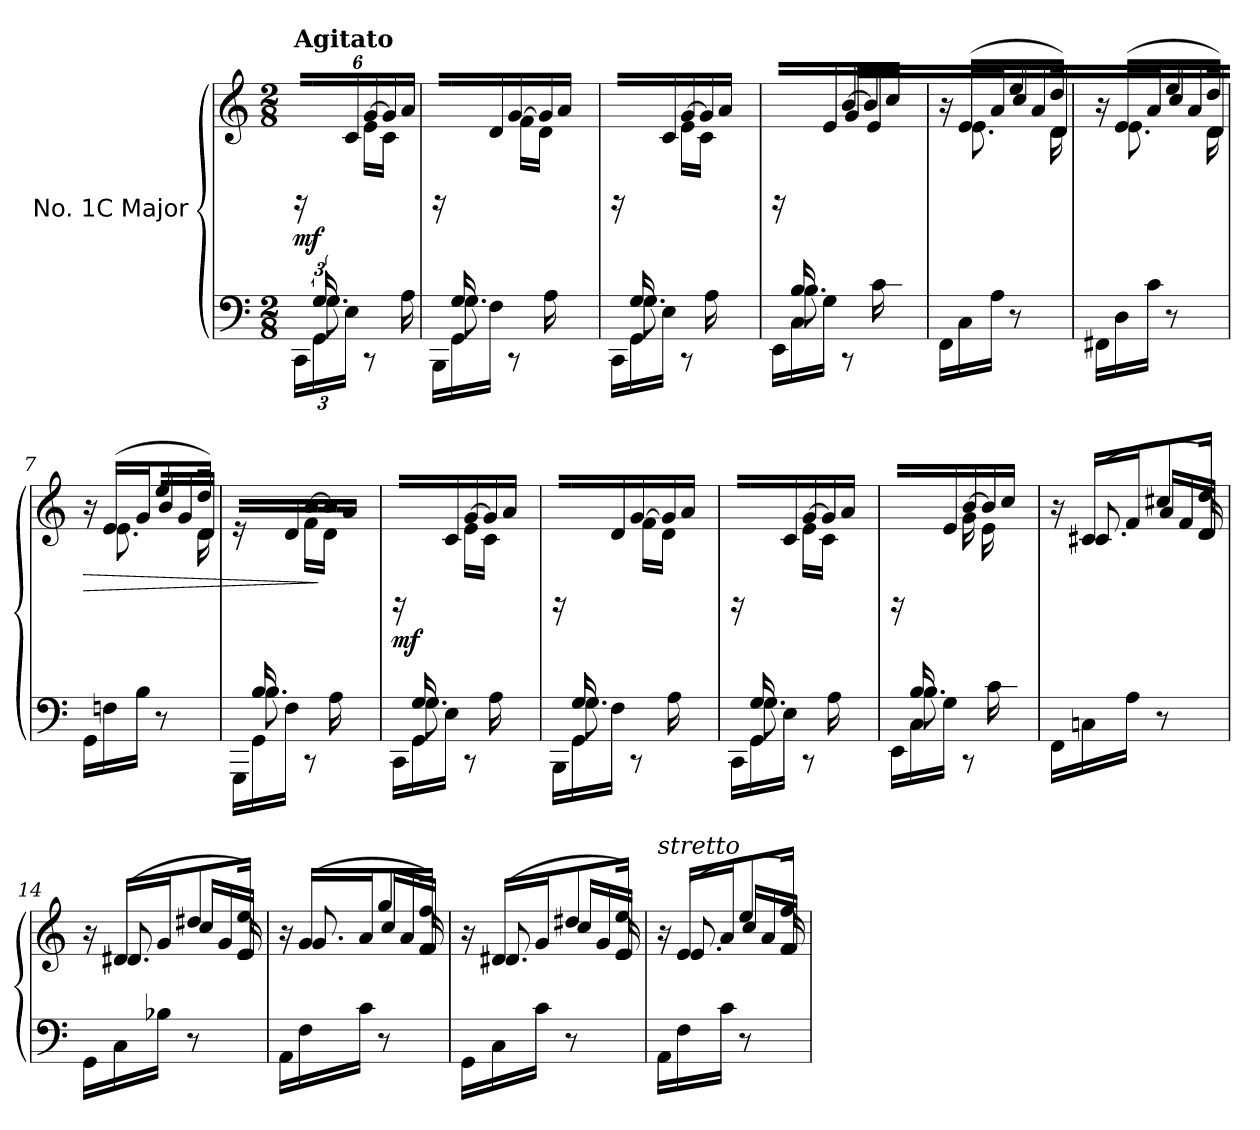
**kern	**kern	**dynam
*part1	*part1	*part1
*staff2	*staff1	*staff1/2
*I"No. 1 C Major	*	*
*clefF4	*clefG2	*
*k[]	*k[]	*
*M2/8	*M2/8	*
=1	=1	=1
*^	*	*
*	*^	*	*
*	*	*^	*	*
*	*	*Xbrackettup	*Xtuplet	*Xbrackettup	*
*	*	*	*	*^	*
!	!	!	!	!LO:TX:a:B:t=Agitato	!	!
!	!	!	!	!	!	!LO:DY:b
24ryy	24%5ryy	24CC\LL	24ryy	24rEE	8ryy	mf
(24G/LL	.	24GG\	12.G\	24ryy	.	.
6ryy	.	24E\JJ	.	24c/J	.	.
*	*	*	*	*	*Xtuplet	*
.	.	8rCC	.	[24g/	24e\LL	.
.	.	.	24ryy	24g/]	24c\	.
.	24A/JJ	.	24A\	24a/Jk)	24ryy	.
=2	=2	=2	=2	=2	=2	=2
24ryy	24%5ryy	24BBB\LL	24ryy	24rEE	8ryy	.
(24G/LL	.	24GG\	12.G\	24ryy	.	.
6ryy	.	24F\JJ	.	24d/J	.	.
.	.	8rCC	.	[24g/	24f\LL	.
.	.	.	24ryy	24g/]	24d\	.
.	24A/JJ	.	24A\	24a/Jk)	24ryy	.
=3	=3	=3	=3	=3	=3	=3
24ryy	24%5ryy	24CC\LL	24ryy	24rEE	8ryy	.
(24G/LL	.	24GG\	12.G\	24ryy	.	.
6ryy	.	24E\JJ	.	24c/J	.	.
.	.	8rCC	.	[24g/	24e\LL	.
.	.	.	24ryy	24g/]	24c\	.
.	24A/JJ	.	24A\	24a/Jk)	24ryy	.
=4	=4	=4	=4	=4	=4	=4
24ryy	24%5ryy	24EE\LL	24ryy	24rEE	8ryy	.
(24B/LL	.	24C\	12.B\	24ryy	.	.
6ryy	.	24G\JJ	.	24e/J	.	.
.	.	8rCC	.	[24b/	24g\LL	.
.	.	.	24ryy	24b/]	24e\	.
.	24c/JJ	.	24c\	24cc/Jk)	24ryy	.
*v	*v	*v	*v	*	*	*
=5	=5	=5	=5
*	*	*^	*
24FF\LL	24r	8ryy	24ryy	.
24C\	(24e/LL	.	12.e\	.
24A\JJ	24a/J	.	.	.
8r	12ee/	24cc/LL	.	.
.	.	24a/	24ryy	.
.	24dd/Jk)	24d/JJ	24d\	.
!!LO:LB:g=z	!!	!!
=6	=6	=6	=6	=6
24FF#X\LL	24r	8ryy	24ryy	.
24D\	(24e/LL	.	12.e\	.
24c\JJ	24a/J	.	.	.
8r	12ee/	24cc/LL	.	.
.	.	24a/	24ryy	.
.	24dd/Jk)	24d/JJ	24d\	.
=7	=7	=7	=7	=7
!	!	!	!	!LO:HP:b
24GG\LL	24r	8ryy	24ryy	>
24Fn\	(24e/LL	.	12.e\	.
24B\JJ	24g/J	.	.	.
8r	12ee/	24b/LL	.	.
.	.	24g/	24ryy	.
.	24dd/Jk)	24d/JJ	24d\	.
*	*	*v	*v	*
=8	=8	=8	=8
*^	*	*	*
*	*^	*	*	*
*	*	*^	*	*	*
24ryy	24%5ryy	24GGG\LL	24ryy	24r	8ryy	.
(24B/LL	.	24GG\	12.B\	24ryy	.	.
6ryy	.	24F\JJ	.	24d/J	.	.
.	.	8rCC	.	[24b/	24f\LL	.
.	.	.	24ryy	24b/]	24d\	]
.	24A/JJ	.	24A\	24a/Jk)	24ryy	.
=9	=9	=9	=9	=9	=9	=9
!	!	!	!	!	!	!LO:DY:b
24ryy	24%5ryy	24CC\LL	24ryy	24rEE	8ryy	mf
(24G/LL	.	24GG\	12.G\	24ryy	.	.
6ryy	.	24E\JJ	.	24c/J	.	.
.	.	8rCC	.	[24g/	24e\LL	.
.	.	.	24ryy	24g/]	24c\	.
.	24A/JJ	.	24A\	24a/Jk)	24ryy	.
=10	=10	=10	=10	=10	=10	=10
24ryy	24%5ryy	24BBB\LL	24ryy	24rEE	8ryy	.
(24G/LL	.	24GG\	12.G\	24ryy	.	.
6ryy	.	24F\JJ	.	24d/J	.	.
.	.	8rCC	.	[24g/	24f\LL	.
.	.	.	24ryy	24g/]	24d\	.
.	24A/JJ	.	24A\	24a/Jk)	24ryy	.
=11	=11	=11	=11	=11	=11	=11
24ryy	24%5ryy	24CC\LL	24ryy	24rEE	8ryy	.
(24G/LL	.	24GG\	12.G\	24ryy	.	.
6ryy	.	24E\JJ	.	24c/J	.	.
.	.	8rCC	.	[24g/	24e\LL	.
.	.	.	24ryy	24g/]	24c\	.
.	24A/JJ	.	24A\	24a/Jk)	24ryy	.
=12	=12	=12	=12	=12	=12	=12
24ryy	24%5ryy	24EE\LL	24ryy	24rEE	8ryy	.
(24B/LL	.	24C\	12.B\	24ryy	.	.
6ryy	.	24G\JJ	.	24e/J	.	.
.	.	8rCC	.	[24b/	24g\LL	.
.	.	.	24ryy	24b/]	24e\	.
.	24c/JJ	.	24c\	24cc/Jk)	24ryy	.
*v	*v	*v	*v	*	*	*
!!LO:LB:g=z
=13	=13	=13	=13
*	*	*^	*
24FF\LL	24r	8ryy	24ryy	.
!	!	!	!	!LO:DY:b
24Cn\	(24c#X/LL	.	12.c#X/	other-dynamics
24A\JJ	24f/J	.	.	.
8r	12cc#X/	24a/LL	.	.
.	.	24f/	24ryy	.
.	24dd/Jk)	24d/JJ	24d/	.
=14	=14	=14	=14	=14
24GG\LL	24r	8ryy	24ryy	.
24C\	(24d#X/LL	.	12.d#X/	.
24B-X\JJ	24g/J	.	.	.
8r	12dd#X/	24cc/LL	.	.
.	.	24g/	24ryy	.
.	24ee/Jk)	24e/JJ	24e/	.
=15	=15	=15	=15	=15
24AA\LL	24r	8ryy	24ryy	.
24F\	(24g/LL	.	12.g/	.
24c\JJ	24a/J	.	.	.
8r	12gg/	24cc/LL	.	.
.	.	24a/	24ryy	.
.	24ff/Jk)	24f/JJ	24f/	.
=16	=16	=16	=16	=16
24GG\LL	24r	8ryy	24ryy	.
24C\	(24d#X/LL	.	12.d#X/	.
24c\JJ	24g/J	.	.	.
8r	12dd#X/	24cc/LL	.	.
.	.	24g/	24ryy	.
.	24ee/Jk)	24e/JJ	24e/	.
=17	=17	=17	=17	=17
!	!LO:TX:a:i:t=stretto	!	!	!
24AA\LL	24r	8ryy	24ryy	.
24F\	(24e/LL	.	12.e/	.
24c\JJ	24a/J	.	.	.
8r	12ee/	24cc/LL	.	.
.	.	24a/	24ryy	.
.	24ff/Jk)	24f/JJ	24f/	.
*	*v	*v	*v	*
=	=	=
*-	*-	*-
